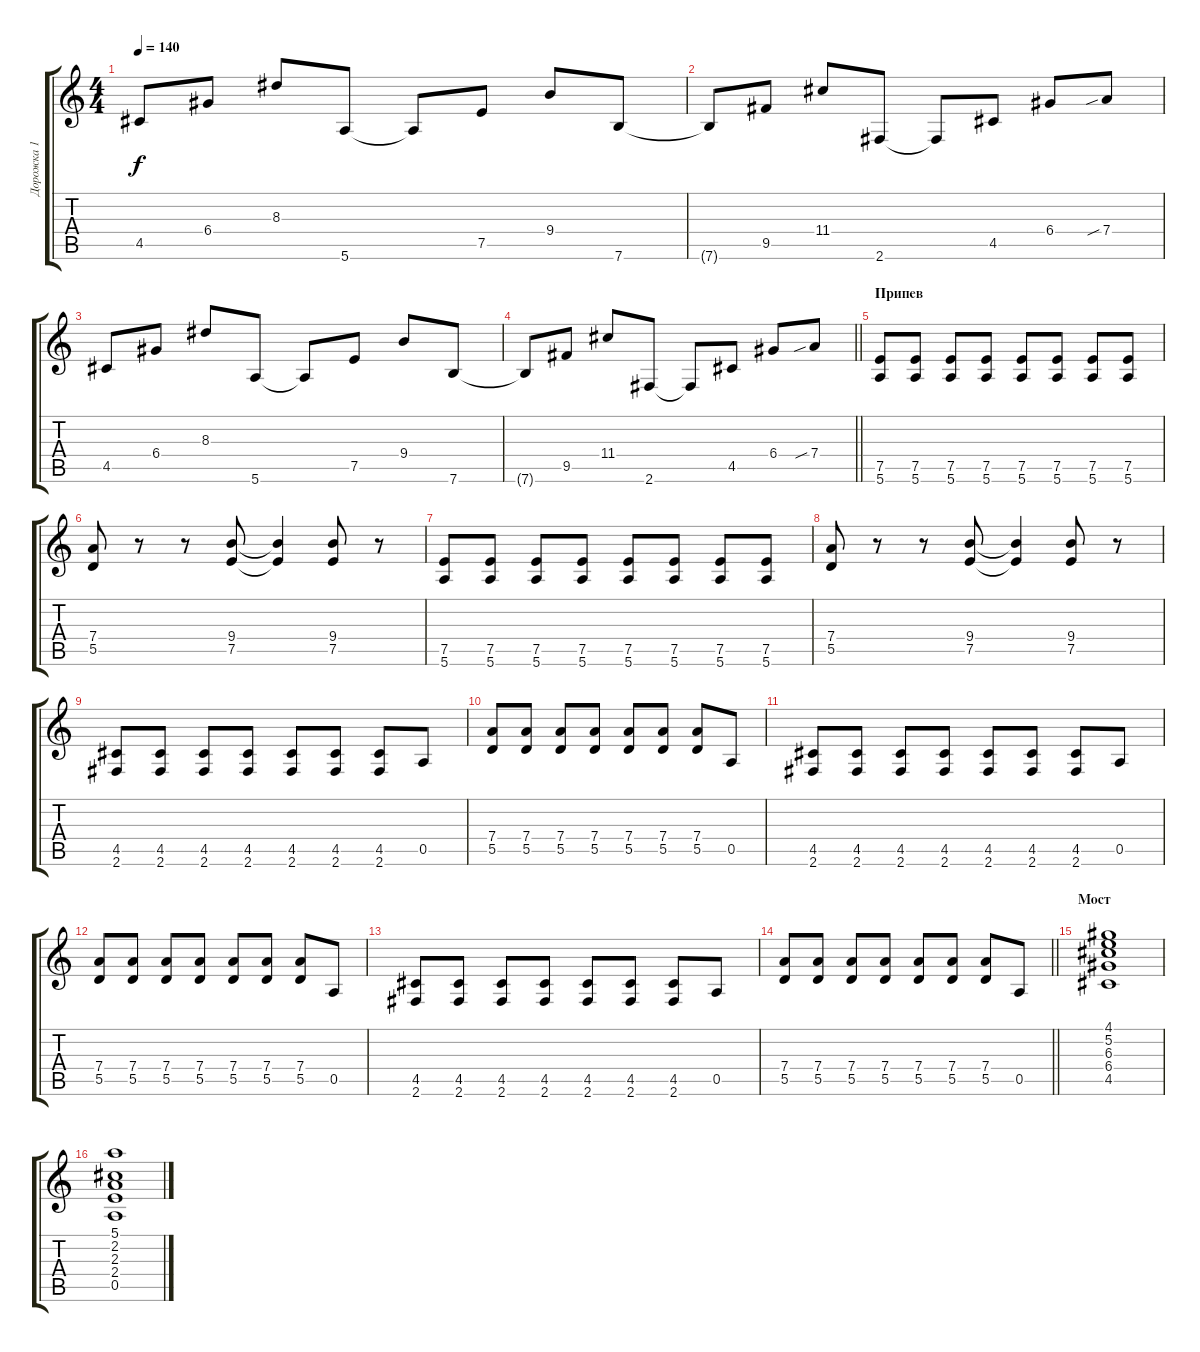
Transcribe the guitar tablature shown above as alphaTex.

\track ("Дорожка 1" "Дорожка 1") {instrument acousticguitarsteel}
\staff {score tabs}
\tuning (E4 B3 G3 D3 A2 E2) {hide}
\ts (4 4)
\tempo 140
\clef g2
\ks c
4.5.8{dy f} 6.4.8 8.3.8 5.6.8 5.6{t}.8 7.5.8 9.4.8 7.6.8 |
7.6{t}.8 9.5.8 11.4.8 2.6.8 2.6{t}.8 4.5.8 6.4.8 7.4{sib}.8 |
4.5.8 6.4.8 8.3.8 5.6.8 5.6{t}.8 7.5.8 9.4.8 7.6.8 |
\barLineRight lightlight
7.6{t}.8 9.5.8 11.4.8 2.6.8 2.6{t}.8 4.5.8 6.4.8 7.4{sib}.8 |
\section ("" "Припев")
(7.5 5.6).8 (7.5 5.6).8 (7.5 5.6).8 (7.5 5.6).8 (7.5 5.6).8 (7.5 5.6).8 (7.5 5.6).8 (7.5 5.6).8 |
(7.4 5.5).8 r.8 r.8 (9.4 7.5).8 (9.4{t} 7.5{t}).4 (9.4 7.5).8 r.8 |
(7.5 5.6).8 (7.5 5.6).8 (7.5 5.6).8 (7.5 5.6).8 (7.5 5.6).8 (7.5 5.6).8 (7.5 5.6).8 (7.5 5.6).8 |
(7.4 5.5).8 r.8 r.8 (9.4 7.5).8 (9.4{t} 7.5{t}).4 (9.4 7.5).8 r.8 |
(4.5 2.6).8 (4.5 2.6).8 (4.5 2.6).8 (4.5 2.6).8 (4.5 2.6).8 (4.5 2.6).8 (4.5 2.6).8 0.5.8 |
(7.4 5.5).8 (7.4 5.5).8 (7.4 5.5).8 (7.4 5.5).8 (7.4 5.5).8 (7.4 5.5).8 (7.4 5.5).8 0.5.8 |
(4.5 2.6).8 (4.5 2.6).8 (4.5 2.6).8 (4.5 2.6).8 (4.5 2.6).8 (4.5 2.6).8 (4.5 2.6).8 0.5.8 |
(7.4 5.5).8 (7.4 5.5).8 (7.4 5.5).8 (7.4 5.5).8 (7.4 5.5).8 (7.4 5.5).8 (7.4 5.5).8 0.5.8 |
(4.5 2.6).8 (4.5 2.6).8 (4.5 2.6).8 (4.5 2.6).8 (4.5 2.6).8 (4.5 2.6).8 (4.5 2.6).8 0.5.8 |
\barLineRight lightlight
(7.4 5.5).8 (7.4 5.5).8 (7.4 5.5).8 (7.4 5.5).8 (7.4 5.5).8 (7.4 5.5).8 (7.4 5.5).8 0.5.8 |
\section ("" "Мост")
(4.1 5.2 6.3 6.4 4.5).1 |
(5.1 2.2 2.3 2.4 0.5).1
